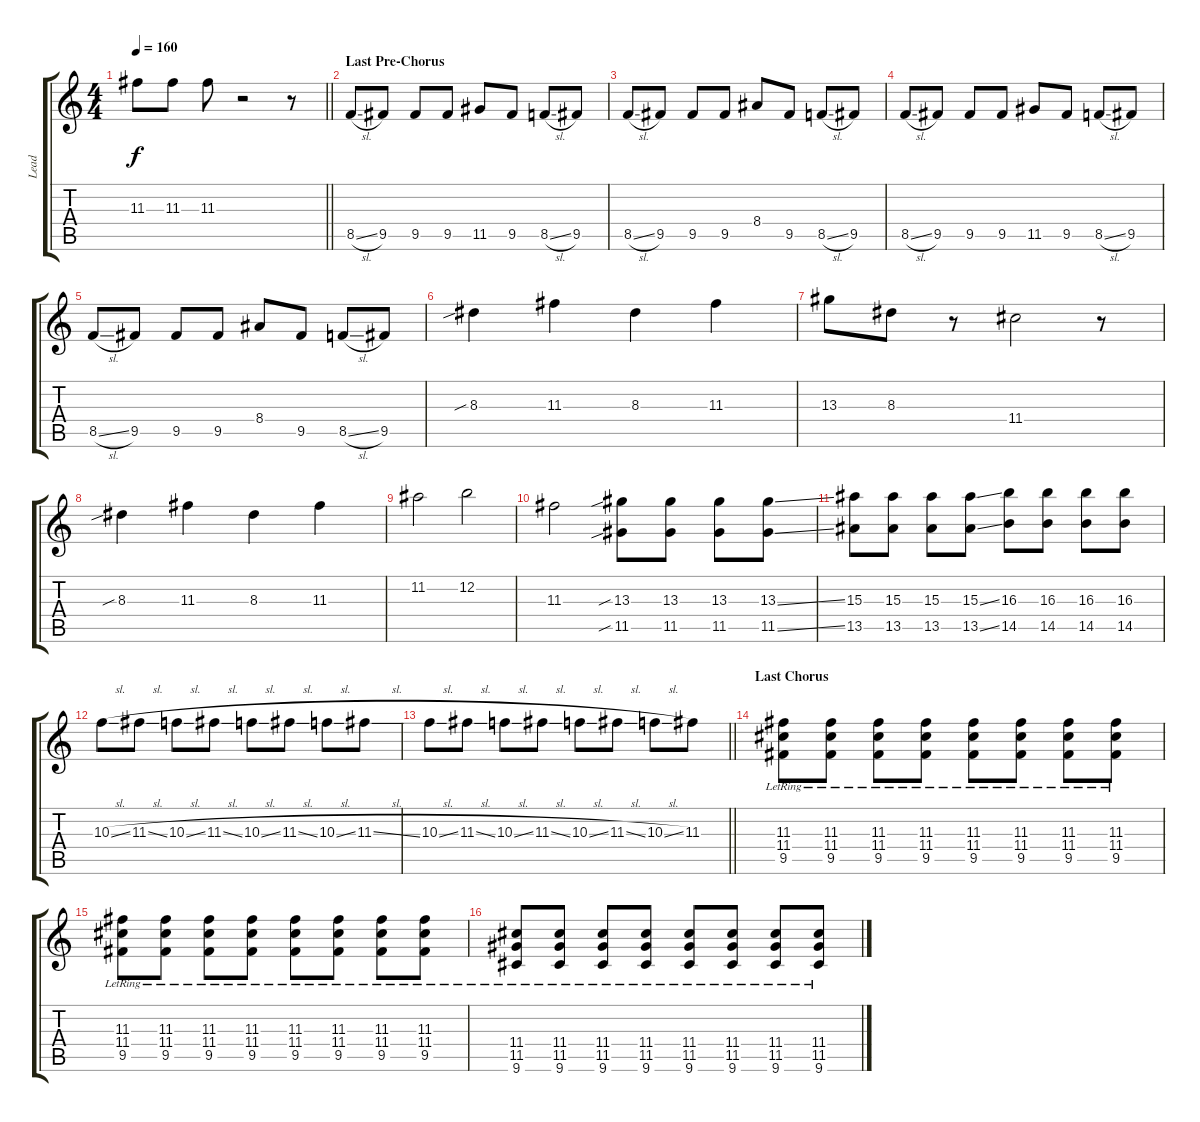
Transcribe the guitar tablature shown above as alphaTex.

\track ("Lead" "Lead") {instrument distortionguitar}
\staff {score tabs}
\tuning (E4 B3 G3 D3 A2 E2) {hide}
\ts (4 4)
\tempo 160
\clef g2
\barLineRight lightlight
\ks c
11.3.8{dy f} 11.3.8 11.3.8 r.2 r.8 |
\section ("" "Last Pre-Chorus")
8.5{sl}.8 9.5.8 9.5.8 9.5.8 11.5.8 9.5.8 8.5{sl}.8 9.5.8 |
8.5{sl}.8 9.5.8 9.5.8 9.5.8 8.4.8 9.5.8 8.5{sl}.8 9.5.8 |
8.5{sl}.8 9.5.8 9.5.8 9.5.8 11.5.8 9.5.8 8.5{sl}.8 9.5.8 |
8.5{sl}.8 9.5.8 9.5.8 9.5.8 8.4.8 9.5.8 8.5{sl}.8 9.5.8 |
8.3{sib}.4 11.3.4 8.3.4 11.3.4 |
13.3.8 8.3.8 r.8 11.4.2 r.8 |
8.3{sib}.4 11.3.4 8.3.4 11.3.4 |
11.2.2 12.2.2 |
11.3.2 (13.3{sib} 11.5{sib}).8 (13.3 11.5).8 (13.3 11.5).8 (13.3{ss} 11.5{ss}).8 |
(15.3 13.5).8 (15.3 13.5).8 (15.3 13.5).8 (15.3{ss} 13.5{ss}).8 (16.3 14.5).8 (16.3 14.5).8 (16.3 14.5).8 (16.3 14.5).8 |
10.3{sl}.8 11.3{sl}.8 10.3{sl}.8 11.3{sl}.8 10.3{sl}.8 11.3{sl}.8 10.3{sl}.8 11.3{sl}.8 |
\barLineRight lightlight
10.3{sl}.8 11.3{sl}.8 10.3{sl}.8 11.3{sl}.8 10.3{sl}.8 11.3{sl}.8 10.3{sl}.8 11.3.8 |
\section ("" "Last Chorus")
(11.3{lr} 11.4{lr} 9.5{lr}).8 (11.3{lr} 11.4{lr} 9.5{lr}).8 (11.3{lr} 11.4{lr} 9.5{lr}).8 (11.3{lr} 11.4{lr} 9.5{lr}).8 (11.3{lr} 11.4{lr} 9.5{lr}).8 (11.3{lr} 11.4{lr} 9.5{lr}).8 (11.3{lr} 11.4{lr} 9.5{lr}).8 (11.3{lr} 11.4{lr} 9.5{lr}).8 |
(11.3{lr} 11.4{lr} 9.5{lr}).8 (11.3{lr} 11.4{lr} 9.5{lr}).8 (11.3{lr} 11.4{lr} 9.5{lr}).8 (11.3{lr} 11.4{lr} 9.5{lr}).8 (11.3{lr} 11.4{lr} 9.5{lr}).8 (11.3{lr} 11.4{lr} 9.5{lr}).8 (11.3{lr} 11.4{lr} 9.5{lr}).8 (11.3 11.4{lr} 9.5{lr}).8 |
(11.4{lr} 11.5{lr} 9.6{lr}).8 (11.4{lr} 11.5{lr} 9.6{lr}).8 (11.4{lr} 11.5{lr} 9.6{lr}).8 (11.4{lr} 11.5{lr} 9.6{lr}).8 (11.4{lr} 11.5{lr} 9.6{lr}).8 (11.4{lr} 11.5{lr} 9.6{lr}).8 (11.4{lr} 11.5{lr} 9.6{lr}).8 (11.4{lr} 11.5{lr} 9.6{lr}).8
